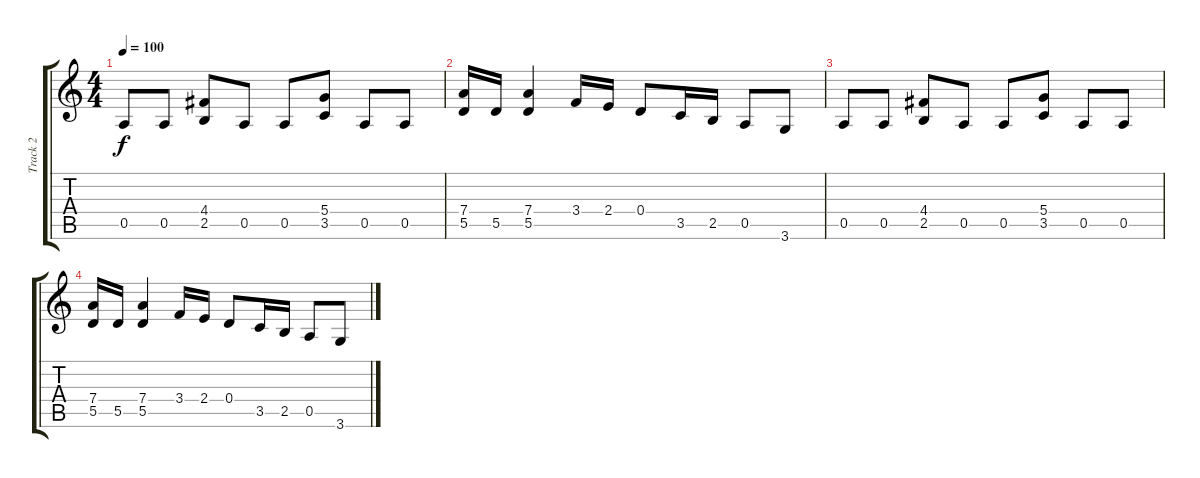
\track ("Track 2" "Track 2") {instrument overdrivenguitar}
\staff {score tabs}
\tuning (E4 B3 G3 D3 A2 E2) {hide}
\ts (4 4)
\tempo 100
\clef g2
\ks c
0.5.8{dy f} 0.5.8 (4.4 2.5).8 0.5.8 0.5.8 (5.4 3.5).8 0.5.8 0.5.8 |
(7.4 5.5).16 5.5.16 (7.4 5.5).4 3.4.16 2.4.16 0.4.8 3.5.16 2.5.16 0.5.8 3.6.8 |
0.5.8 0.5.8 (4.4 2.5).8 0.5.8 0.5.8 (5.4 3.5).8 0.5.8 0.5.8 |
(7.4 5.5).16 5.5.16 (7.4 5.5).4 3.4.16 2.4.16 0.4.8 3.5.16 2.5.16 0.5.8 3.6.8
